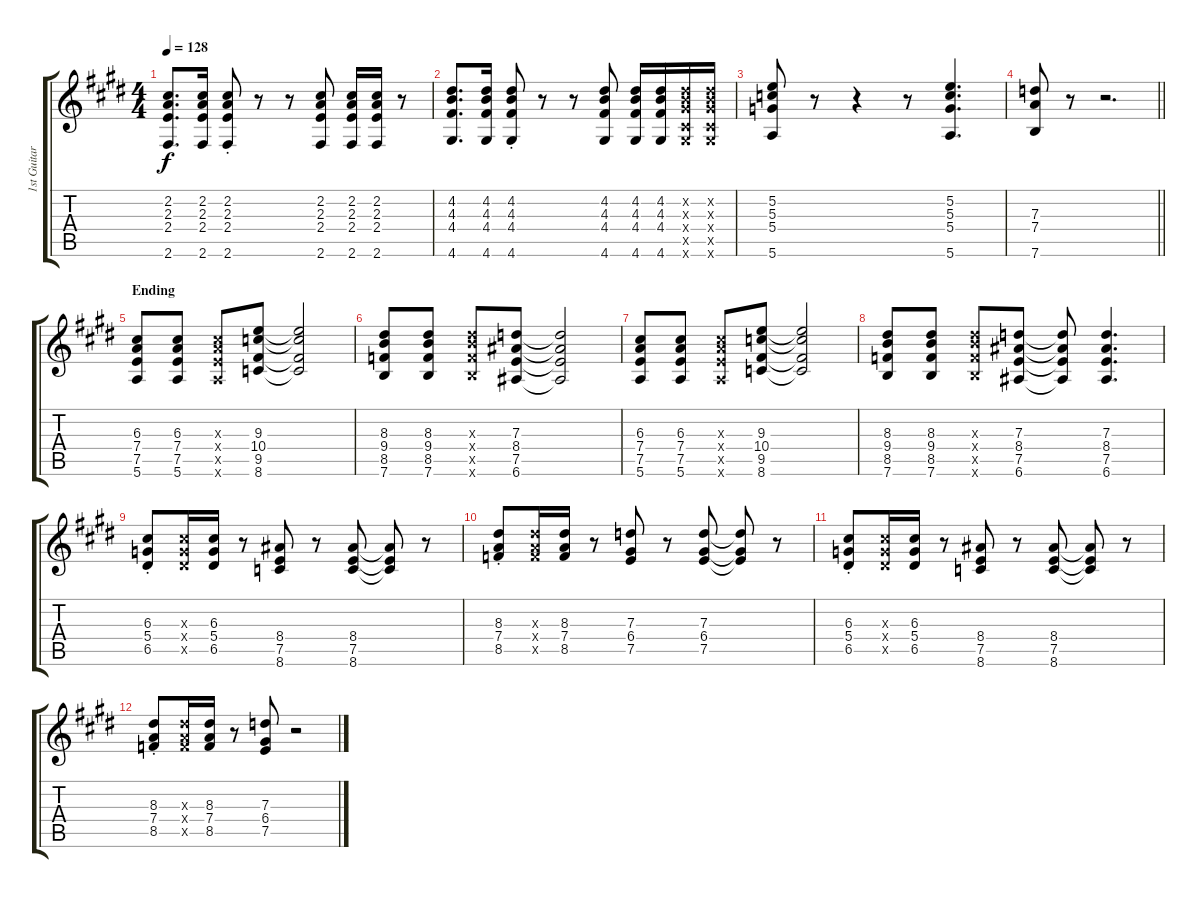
\track ("1st Guitar" "1st Guitar") {instrument acousticguitarnylon}
\staff {score tabs}
\tuning (E4 B3 G3 D3 A2 E2) {hide}
\ts (4 4)
\tempo 128
\clef g2
\ks c#minor
(2.2 2.3 2.4 2.6).8{d dy f} (2.2 2.3 2.4 2.6).16 (2.2{st} 2.3{st} 2.4{st} 2.6{st}).8 r.8 r.8 (2.2 2.3 2.4 2.6).8 (2.2 2.3 2.4 2.6).16 (2.2 2.3 2.4 2.6).16 r.8 |
(4.2 4.3 4.4 4.6).8{d} (4.2 4.3 4.4 4.6).16 (4.2{st} 4.3{st} 4.4{st} 4.6{st}).8 r.8 r.8 (4.2 4.3 4.4 4.6).8 (4.2 4.3 4.4 4.6).16 (4.2 4.3 4.4 4.6).16 (4.2{x} 4.3{x} 6.4{x} 4.5{x} 4.6{x}).16 (4.2{x} 4.3{x} 6.4{x} 4.5{x} 4.6{x}).16 |
(5.2 5.3 5.4 5.6).8 r.8 r.4 r.8 (5.2 5.3 5.4 5.6).4{d} |
\barLineRight lightlight
(7.3 7.4 7.6).8 r.8 r.2{d} |
\section ("" "Ending")
(6.3 7.4 7.5 5.6).8 (6.3 7.4 7.5 5.6).8 (6.3{x} 7.4{x} 7.5{x} 5.6{x}).8 (9.3 10.4 9.5 8.6).8 (9.3{t} 10.4{t} 9.5{t} 8.6{t}).2 |
(8.3 9.4 8.5 7.6).8 (8.3 9.4 8.5 7.6).8 (8.3{x} 9.4{x} 8.5{x} 7.6{x}).8 (7.3 8.4 7.5 6.6).8 (7.3{t} 8.4{t} 7.5{t} 6.6{t}).2 |
(6.3 7.4 7.5 5.6).8 (6.3 7.4 7.5 5.6).8 (6.3{x} 7.4{x} 7.5{x} 5.6{x}).8 (9.3 10.4 9.5 8.6).8 (9.3{t} 10.4{t} 9.5{t} 8.6{t}).2 |
(8.3 9.4 8.5 7.6).8 (8.3 9.4 8.5 7.6).8 (8.3{x} 9.4{x} 8.5{x} 7.6{x}).8 (7.3 8.4 7.5 6.6).8 (7.3{t} 8.4{t} 7.5{t} 6.6{t}).8 (7.3 8.4 7.5 6.6).4{d} |
(6.3{st} 5.4{st} 6.5{st}).8 (6.3{x} 5.4{x} 6.5{x}).16 (6.3 5.4 6.5).16 r.8 (8.4 7.5 8.6).8 r.8 (8.4 7.5 8.6).8 (8.4{t} 7.5{t} 8.6{t}).8 r.8 |
(8.3{st} 7.4{st} 8.5{st}).8 (8.3{x} 7.4{x} 8.5{x}).16 (8.3 7.4 8.5).16 r.8 (7.3 6.4 7.5).8 r.8 (7.3 6.4 7.5).8 (7.3{t} 6.4{t} 7.5{t}).8 r.8 |
(6.3{st} 5.4{st} 6.5{st}).8 (6.3{x} 5.4{x} 6.5{x}).16 (6.3 5.4 6.5).16 r.8 (8.4 7.5 8.6).8 r.8 (8.4 7.5 8.6).8 (8.4{t} 7.5{t} 8.6{t}).8 r.8 |
(8.3{st} 7.4{st} 8.5{st}).8 (8.3{x} 7.4{x} 8.5{x}).16 (8.3 7.4 8.5).16 r.8 (7.3 6.4 7.5).8 r.2
